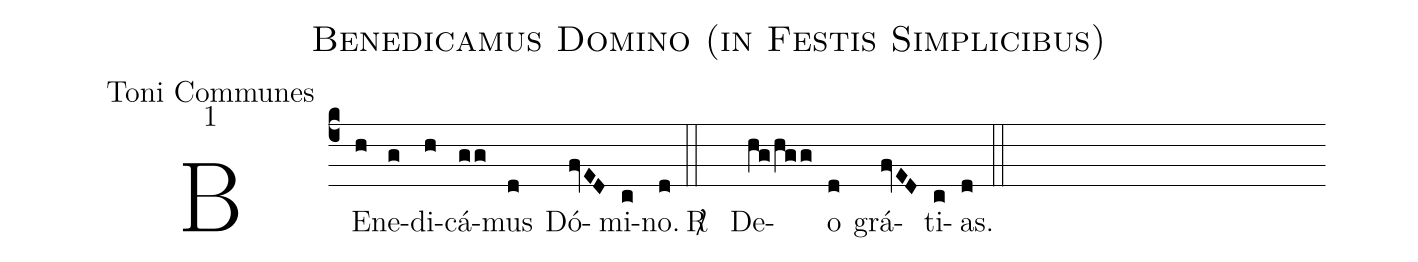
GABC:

name:Benedicamus Domino (in Festis Simplicibus);
office-part:Toni Communes;
mode:1;
%%
(c4) BE(h)ne(g)di(h)cá(gg)mus(d) Dó(fvED)mi(c)no.(d) (::)
<sp>R/</sp> () De(hg/hgg)o(d)  grá(fvED)ti(c)as.(d) (::)
